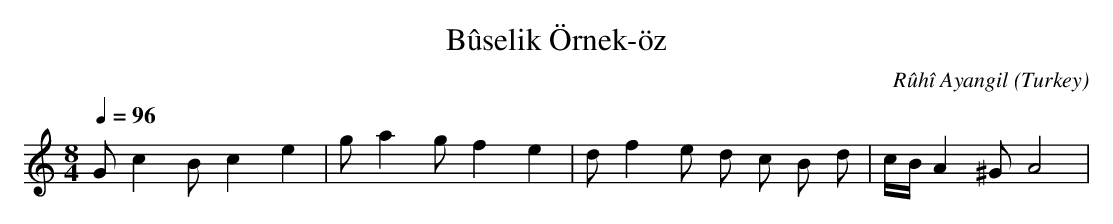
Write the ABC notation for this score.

X:1
T: Bûselik Örnek-öz
C: Rûhî Ayangil
O: Turkey
M: 8/4
L: 1/16
K: C
Q: 1/4=96
G2 c4 B2 c4 e4  | g2 a4 g2 f4 e4  | d2 f4 e2 d2 c2 B2 d2  | \
w:   |   |   |
cB A4 ^G2 A8  |
w:   |
|
